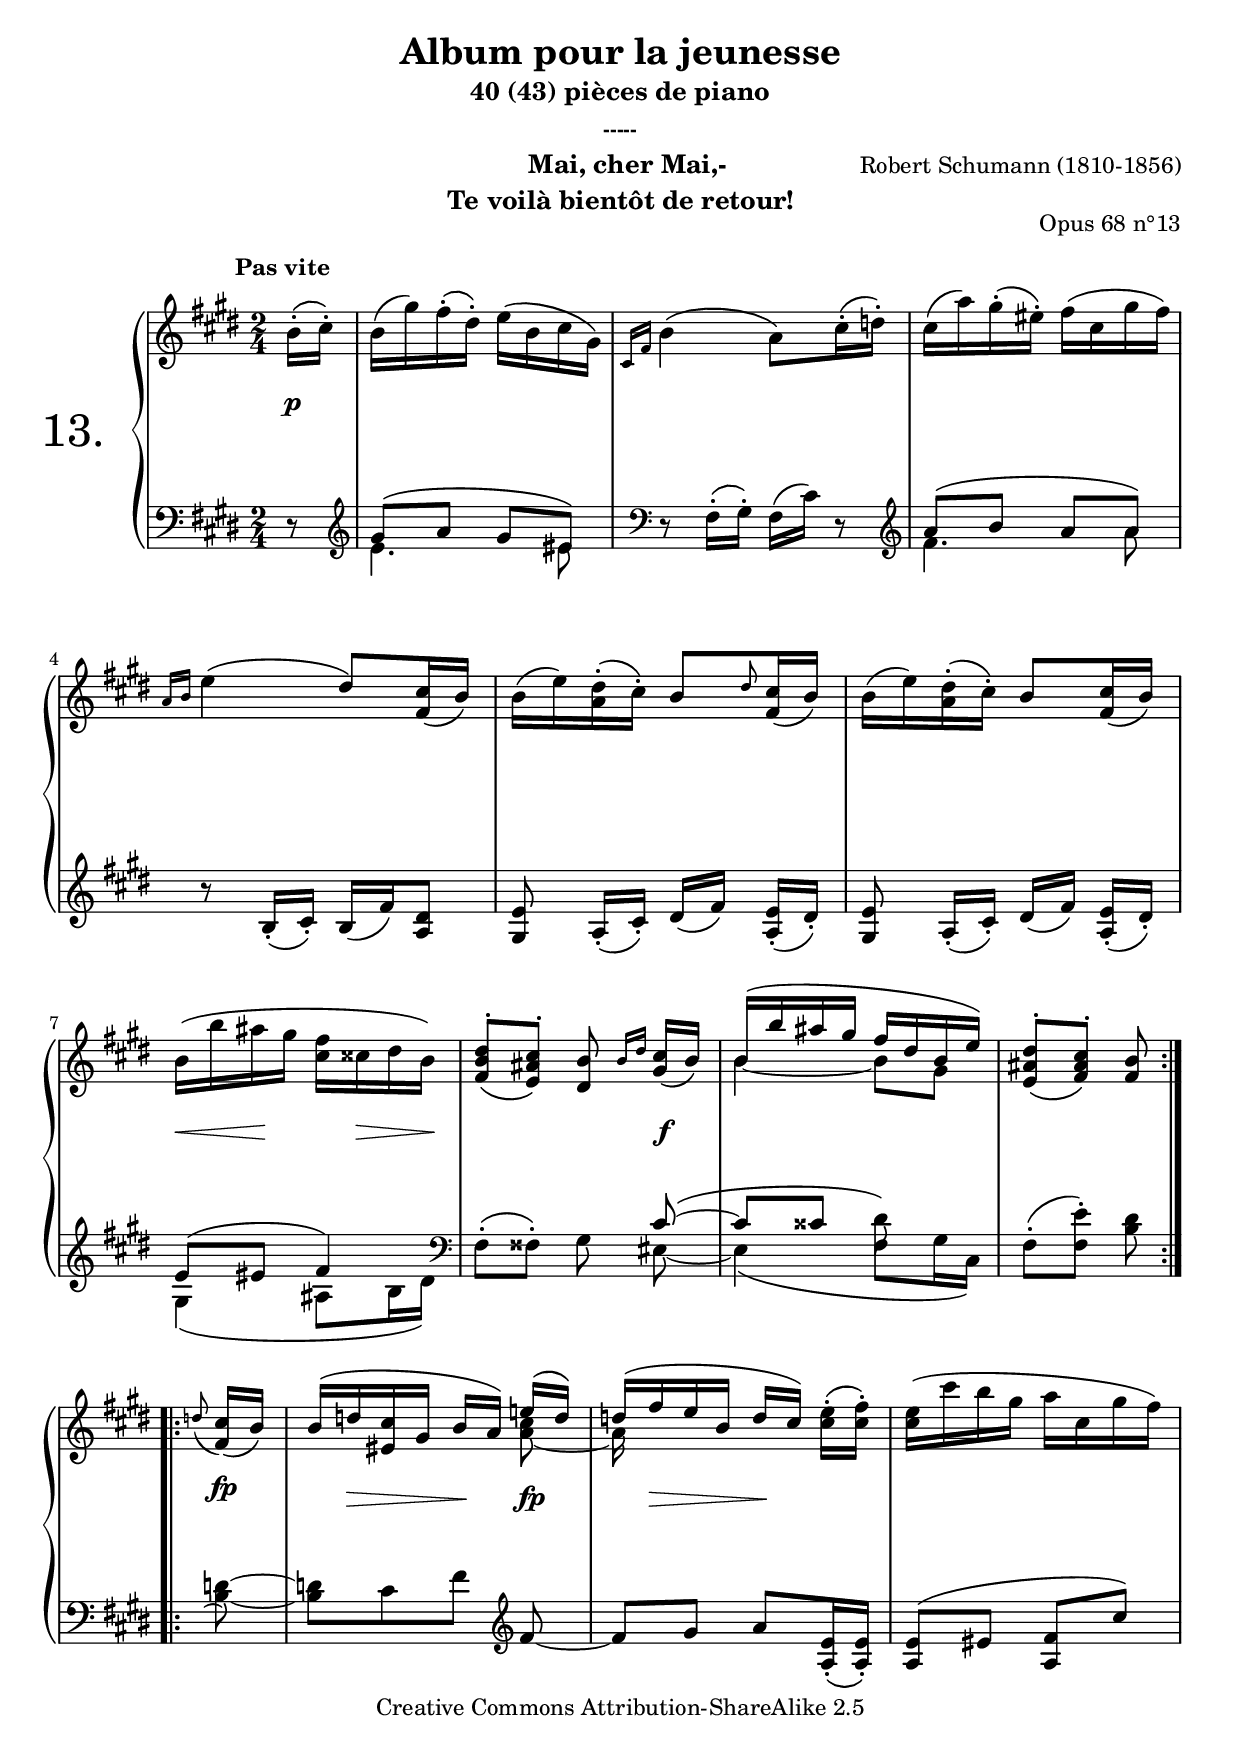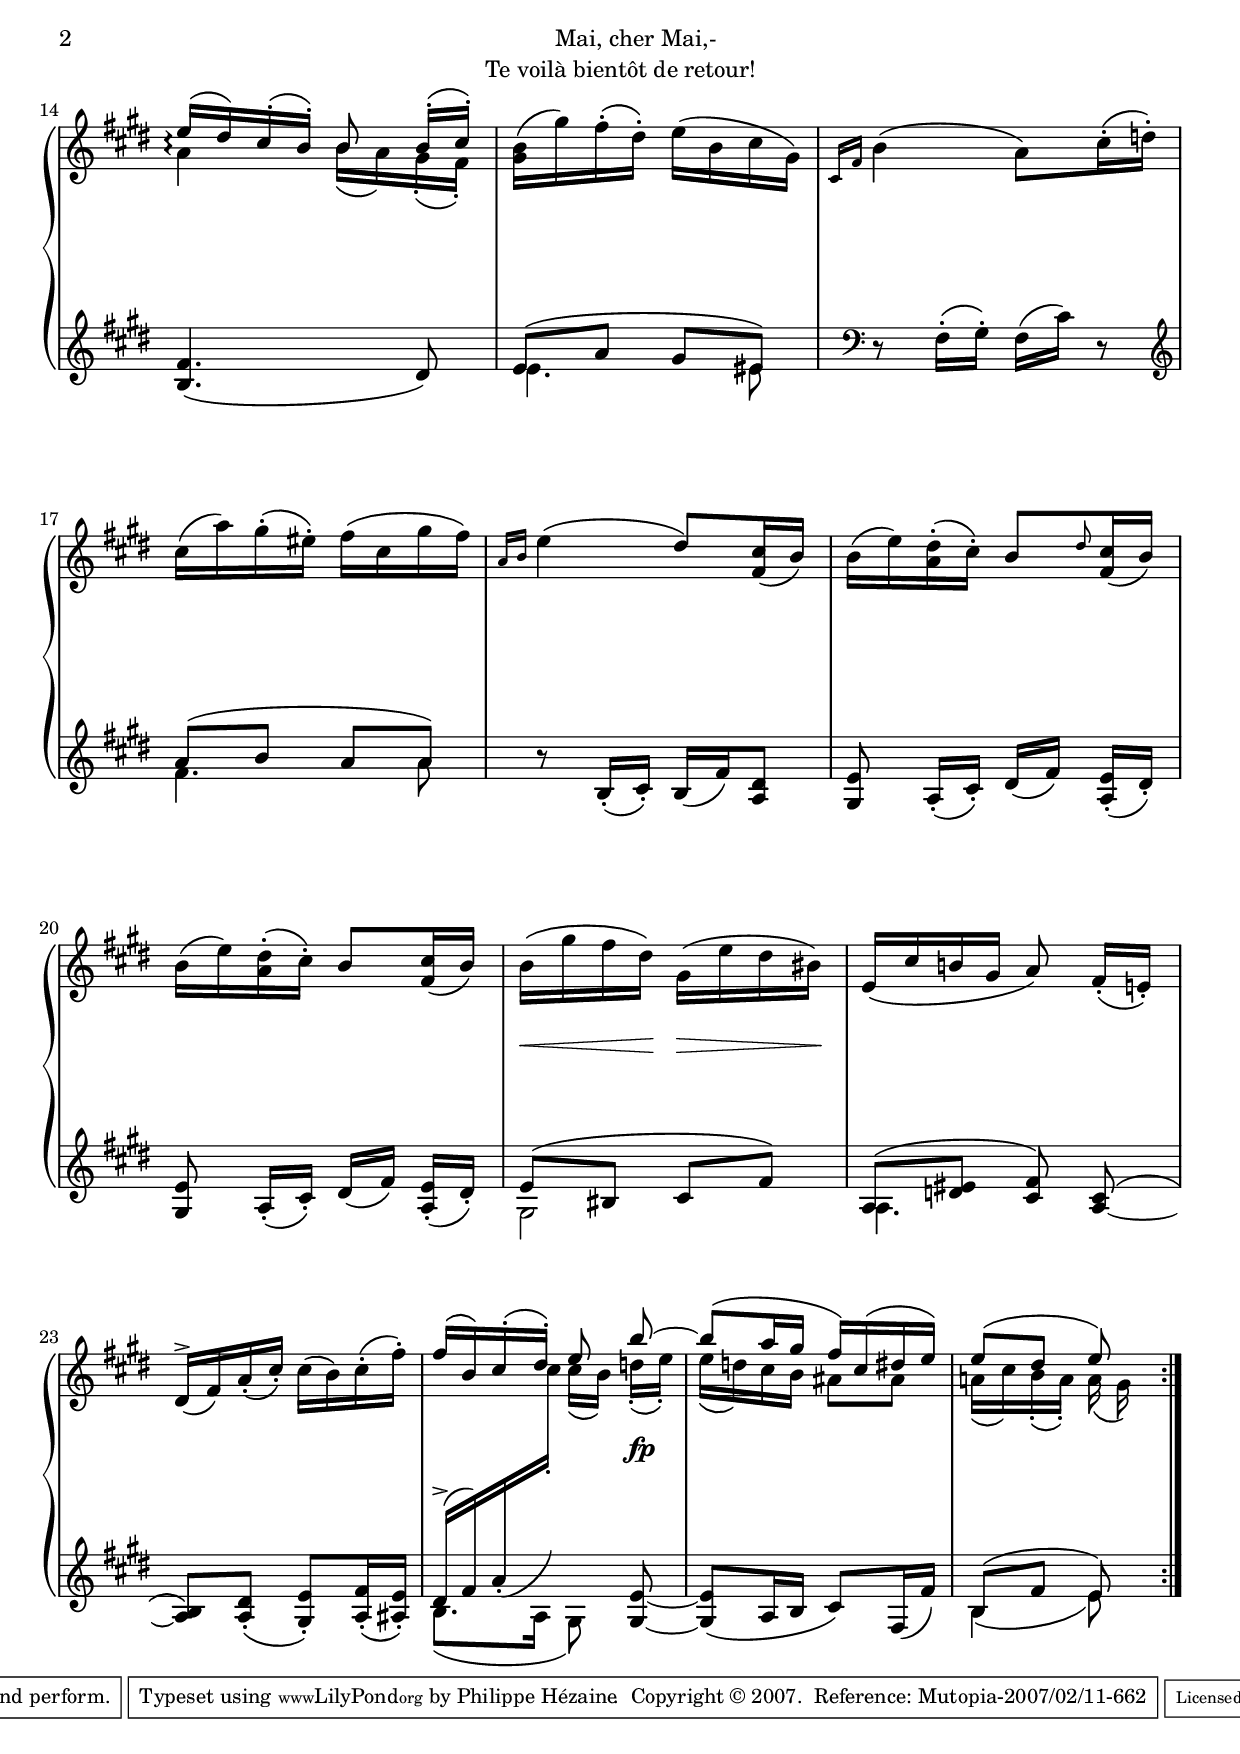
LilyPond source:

 \version "2.10.16"

 \paper { between-system-padding = #1
	ragged-bottom=##f
	ragged-last-bottom=##f
	}

 
     \header {
      title = "Album pour la jeunesse"
       subtitle = "40 (43) pièces de piano"
       subsubtitle = "-----"
       composer = "Robert Schumann (1810-1856)"
       opus = "Opus 68 n°13"
       instrument = \markup \column {
	\line {"           Mai, cher Mai,-     " }
	\line {"Te voilà bientôt de retour!"} 
	}
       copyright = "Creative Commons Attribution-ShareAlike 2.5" 
     
       % These are headers used by the Mutopia Project
       % http://www.mutopiaproject.org/
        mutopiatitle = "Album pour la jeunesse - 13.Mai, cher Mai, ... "
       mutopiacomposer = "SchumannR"
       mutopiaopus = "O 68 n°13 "
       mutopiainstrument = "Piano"
       date = "1848"
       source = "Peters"
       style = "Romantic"
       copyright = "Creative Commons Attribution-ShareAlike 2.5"
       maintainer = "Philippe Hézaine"
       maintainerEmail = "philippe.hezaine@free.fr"
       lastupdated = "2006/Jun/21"



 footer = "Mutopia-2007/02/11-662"
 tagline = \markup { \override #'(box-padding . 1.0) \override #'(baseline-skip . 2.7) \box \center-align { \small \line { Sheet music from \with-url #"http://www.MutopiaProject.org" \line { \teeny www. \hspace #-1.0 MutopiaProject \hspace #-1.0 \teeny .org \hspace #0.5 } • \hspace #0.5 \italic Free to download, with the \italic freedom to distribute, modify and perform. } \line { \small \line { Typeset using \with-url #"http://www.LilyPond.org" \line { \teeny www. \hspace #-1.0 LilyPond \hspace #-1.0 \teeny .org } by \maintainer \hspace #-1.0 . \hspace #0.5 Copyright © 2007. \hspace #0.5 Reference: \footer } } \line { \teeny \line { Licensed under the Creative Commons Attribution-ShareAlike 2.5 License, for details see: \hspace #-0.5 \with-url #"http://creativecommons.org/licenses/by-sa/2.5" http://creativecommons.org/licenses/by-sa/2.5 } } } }
     }
% Plutôt que de suivre l'édition Peters, révision d'A. Dörffel, j'ai créé 2 sections de repeat.
 
     upper = \relative c'' {
       \clef treble
       \key e \major
       \time 2/4
	\partial 8
	\override TextScript #'extra-offset = #'(-5 . 2)

	\repeat volta 2 { \tempo 4=52
	b16^\markup { \bold "Pas vite" }^.\( cis^.\)
	b\( gis'\) fis^.\( dis^.\) e\( b cis gis\)
	\grace { cis,[ fis] } b4\( a8\) cis16^.\( d!^.\)
	cis\( a'\) gis^.\( eis^.\) fis\( cis gis' fis\)
\break
	\grace { a,[ b] } e4\( dis8\) <fis, cis'>16_\( b\)
	b\( e\) <a, dis>^.\( cis^.\) b8 \grace dis <fis, cis'>16_\( b\)
	b\( e\) <a, dis>^.\( cis^.\) b8 <fis cis'>16_\( b\)
\break
	b\( b' ais gis <cis, fis> cisis dis b\)
     <fis b dis>8^.\( <e ais cis>^.\) <dis b'>\noBeam \grace { b'16[ dis] } <gis, cis>16_\( b\)
	<<{b^\( b' ais gis fis dis b e\)} \\{b4~ b8 gis}>>
	\tempo 4=46 <e ais dis>8^.\( <fis ais cis>^.\) <fis b>\noBeam
    }
\break
	\repeat volta 2 { \tempo 4=52
	\appoggiatura d'!8 <fis, cis'>16_\( b\)
	b^\( d! <eis, cis'> gis b a\) <<{e'!^\( d\) d^\( fis e b d[ cis\)]} \\{<a cis>8 ~ a16 s16 s4}>> <cis e>16^.\( <cis fis>^.\)
	<cis e>\( cis' b gis a cis, gis' fis\)
\break	
<<{e\arpeggio^\( dis\) cis^.^\( b^.\) b8\noBeam b16^.^\( cis^.\)} \\{a4\arpeggio b16_\( a\) gis_._\( fis_._\)}>>
	<gis b>\( gis'\) fis^.\( dis^.\) e\( b cis gis\)
	\grace { cis,[ fis] } b4\( a8\) cis16^.\( d!^.\)
\break
	cis\( a'\) gis^.\( eis^.\) fis\( cis gis' fis\)
	\grace { a,[ b] } e4\( dis8\) <fis, cis'>16_\( b\)
	b\( e\) <a, dis>^.\( cis^.\) b8 \grace dis <fis, cis'>16_\( b\)
\break
	b\( e\) <a, dis>^.\( cis^.\) b8 <fis cis'>16_\( b\)
	b\( gis' fis dis\) gis,\( e' dis bis\)
	e,_\( cis' b! gis a8\)\noBeam fis16_.\( e!_.\)
\break
	dis^>_\( fis\) a_.\( cis_.\) cis\( b\) cis^.\( fis^.\)
	\stemUp fis^\( b,\) cis^.^\( dis^.\) e8\noBeam <<{b'8 ~
	b8^\( \tempo 4=44 a16 gis fis\) cis^\( dis e\)
	\tempo 4=36 e8^\( dis e\)} \\{d!16_._\( e_.\) 
	e_\( d!\) cis b ais8 ais8 a!16_\( cis\) b_._\( a_.\) \tempo 4=20  a_\( \tempo 4=10 gis\)}>>
    }


     }
     
     lower = \relative c {
       \clef bass
       \key e \major
       \time 2/4
	\partial 8

	\repeat volta 2 {
	r8 \clef treble
	<<{gis''8^\( a gis eis\)} \\{e4. eis8}>> \clef bass
	r8 fis,16^.\( gis^.\) fis\( cis'\) r8 \clef treble
	<<{a'8\( b a a\)} \\{fis4. a8}>>
	r8 b,16_._\( cis_.\) b\( fis'\) <a, dis>8
	<gis e'>\noBeam a16_.\( cis_.\) dis\([ fis\)] <a, e'>_.\( dis_.\)
	<gis, e'>8\noBeam a16_.\( cis_.\) dis\([ fis\)] <a, e'>_.\( dis_.\)
	<<{e8^\( eis fis4\)} \\{gis,4_\( ais8 b16 dis\)}>> \clef bass
	fis,8^.\( fisis^.\) gis\noBeam <<{cis8\( ~ 
	cis cisis \stemDown \once \override Stem #'flag-style = #'no-flag dis\) s8} \\{eis,8 ~ 
	eis4_\( fis8[ gis16 cis,\)]}>>
	fis8^.\( <fis e'>^.\) <b dis>\noBeam 
     }

	\repeat volta 2 {
     \appoggiatura s8 <b d!>8 ~ % appogg. virtuelle pour synchroniser le midi
	<b d!>[ cis fis] \clef treble fis ~
	fis gis a <a, e'>16_._\( <a e'>_.\)
	<a e'>8^\( eis' <a, fis'> cis'\)
	<b, fis'>4._\( dis8\)
	<<{e8^\( a gis eis\)} \\{e4. eis8}>> \clef bass
	r8 fis,16^.\( gis^.\) fis\( cis'\) r8 \clef treble
	<<{a'8\( b a a\)} \\{fis4. a8}>>
	r8 b,16_._\( cis_.\) b\( fis'\) <a, dis>8
	<gis e'>\noBeam a16_.\( cis_.\) dis\([ fis\)] <a, e'>_.\( dis_.\)
	<gis, e'>8\noBeam a16_.\( cis_.\) dis\([ fis\)] <a, e'>_.\( dis_.\)
	<<{e8^\( bis cis fis\) 
	a,^\( <d! eis> <cis fis>\)} \\{gis2 a4.}>> \tieDown <a cis>8^\( ~
	<a b>\) <a dis>_._\( <gis e'>_.\) <a fis'>16_._\( <ais e'>_.\)
         <<{dis^>^\( fis\) a_._\( \change Staff=upper \stemDown cis_.\) cis[_\( b\)]} \\{\change Staff=lower \stemDown b,8._\( a16 gis8\noBeam\)}>> <gis e'>8 ~
	<gis e'>_\( a16 b cis8\) fis,16_\( fis'\)
	<<{b,8^\( fis' e\)} \\{b4_\( e8\)}>> 




}


     }
     
     dynamics = {

       s8\p
	s2*6
	s8\< s16\! s16 s16 s8\> s16\!
	s4. s8\f 
	s2 
	s4. %fin de la 1ère répétition
	\once \override DynamicText #'extra-offset = #'(0.1 . 3.5)
	s8\fp
	s16 s16\> s8 s16\! s16 s8\fp
	s16 s16\> s8 s16\! s16 s8
	s2*8
        \override Hairpin #'extra-offset = #'(0 . 2)
	s8\< s16 s16\! s8\> s16 s16\!
	s2*2
	s4. s8\fp
	s2
	s4. %fin de la 2ème répétition
     }
     
     \score {
       \context PianoStaff <<
	\set PianoStaff.connectArpeggios = ##t
	\override Score.MetronomeMark #'transparent = ##t
   \set PianoStaff.instrumentName = \markup{ \fontsize #6 {"13. "} \hspace #1.0
}
         \context Staff=upper \upper
         \context Dynamics=dynamics \dynamics
         \context Staff=lower <<
           \clef bass
           \lower
         >>

       >>
       \layout {
	ragged-last = ##f
         \context {
           \type "Engraver_group"
           \name Dynamics
           \alias Voice % So that \cresc works, for example.
           \consists "Output_property_engraver"
     
           \override VerticalAxisGroup #'minimum-Y-extent = #'(-5 . 5)
           \consists "Script_engraver"
           \consists "Dynamic_engraver"
           \consists "Text_engraver"
     
           \override TextScript #'font-size = #2
           \override TextScript #'font-shape = #'italic
           \override DynamicText #'extra-offset = #'(0 . 2.5)
           \override Hairpin #'extra-offset = #'(0 . 2.5)
     
           \consists "Skip_event_swallow_translator"
     
           \consists "Axis_group_engraver"
         }
         \context {
           \PianoStaff
           \accepts Dynamics
           \override VerticalAlignment #'forced-distance = #5.3
         }
       }
     }
     \score {
	\unfoldRepeats
       \context PianoStaff <<
         \context Staff=upper  \upper \dynamics

         \context Staff=lower << \lower \dynamics
	>>

       >>
       \midi {
	\context { \Score
	tempoWholesPerMinute = #(ly:make-moment 52 4)
	     }

         \context {
           \type "Performer_group"
           \name Dynamics
         }
	
         \context {
           \PianoStaff
           \accepts Dynamics
         }
       }
     }

